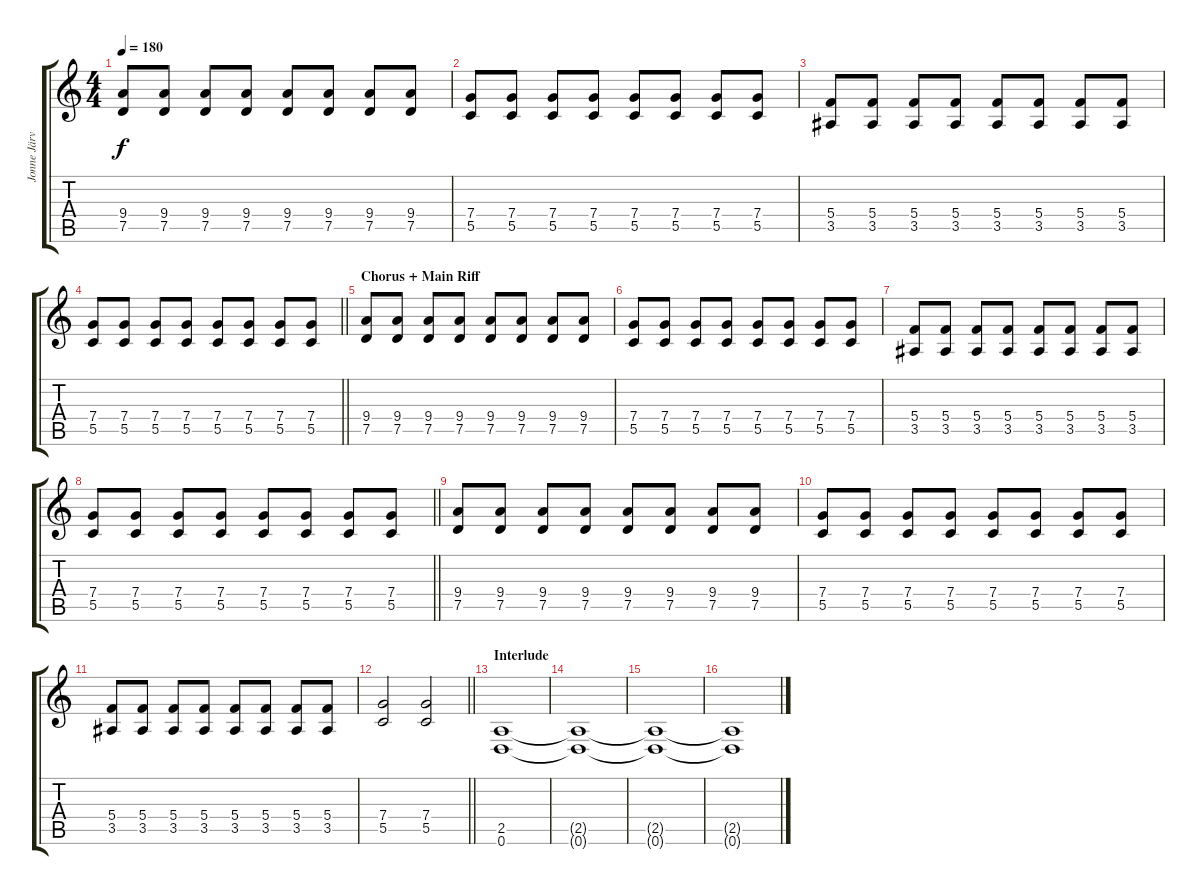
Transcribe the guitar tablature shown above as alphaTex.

\track ("Jonne Järvelä" "Jonne Järv") {instrument distortionguitar}
\staff {score tabs}
\tuning (D4 A3 F3 C3 G2 D2) {hide}
\ts (4 4)
\tempo 180
\clef g2
\ks c
(9.4 7.5).8{dy f} (9.4 7.5).8 (9.4 7.5).8 (9.4 7.5).8 (9.4 7.5).8 (9.4 7.5).8 (9.4 7.5).8 (9.4 7.5).8 |
(7.4 5.5).8 (7.4 5.5).8 (7.4 5.5).8 (7.4 5.5).8 (7.4 5.5).8 (7.4 5.5).8 (7.4 5.5).8 (7.4 5.5).8 |
(5.4 3.5).8 (5.4 3.5).8 (5.4 3.5).8 (5.4 3.5).8 (5.4 3.5).8 (5.4 3.5).8 (5.4 3.5).8 (5.4 3.5).8 |
\barLineRight lightlight
(7.4 5.5).8 (7.4 5.5).8 (7.4 5.5).8 (7.4 5.5).8 (7.4 5.5).8 (7.4 5.5).8 (7.4 5.5).8 (7.4 5.5).8 |
\section ("" "Chorus + Main Riff")
(9.4 7.5).8 (9.4 7.5).8 (9.4 7.5).8 (9.4 7.5).8 (9.4 7.5).8 (9.4 7.5).8 (9.4 7.5).8 (9.4 7.5).8 |
(7.4 5.5).8 (7.4 5.5).8 (7.4 5.5).8 (7.4 5.5).8 (7.4 5.5).8 (7.4 5.5).8 (7.4 5.5).8 (7.4 5.5).8 |
(5.4 3.5).8 (5.4 3.5).8 (5.4 3.5).8 (5.4 3.5).8 (5.4 3.5).8 (5.4 3.5).8 (5.4 3.5).8 (5.4 3.5).8 |
\barLineRight lightlight
(7.4 5.5).8 (7.4 5.5).8 (7.4 5.5).8 (7.4 5.5).8 (7.4 5.5).8 (7.4 5.5).8 (7.4 5.5).8 (7.4 5.5).8 |
(9.4 7.5).8 (9.4 7.5).8 (9.4 7.5).8 (9.4 7.5).8 (9.4 7.5).8 (9.4 7.5).8 (9.4 7.5).8 (9.4 7.5).8 |
(7.4 5.5).8 (7.4 5.5).8 (7.4 5.5).8 (7.4 5.5).8 (7.4 5.5).8 (7.4 5.5).8 (7.4 5.5).8 (7.4 5.5).8 |
(5.4 3.5).8 (5.4 3.5).8 (5.4 3.5).8 (5.4 3.5).8 (5.4 3.5).8 (5.4 3.5).8 (5.4 3.5).8 (5.4 3.5).8 |
\barLineRight lightlight
(7.4 5.5).2 (7.4 5.5).2 |
\section ("" "Interlude")
(2.5 0.6).1 |
(2.5{t} 0.6{t}).1 |
(2.5{t} 0.6{t}).1 |
(2.5{t} 0.6{t}).1
